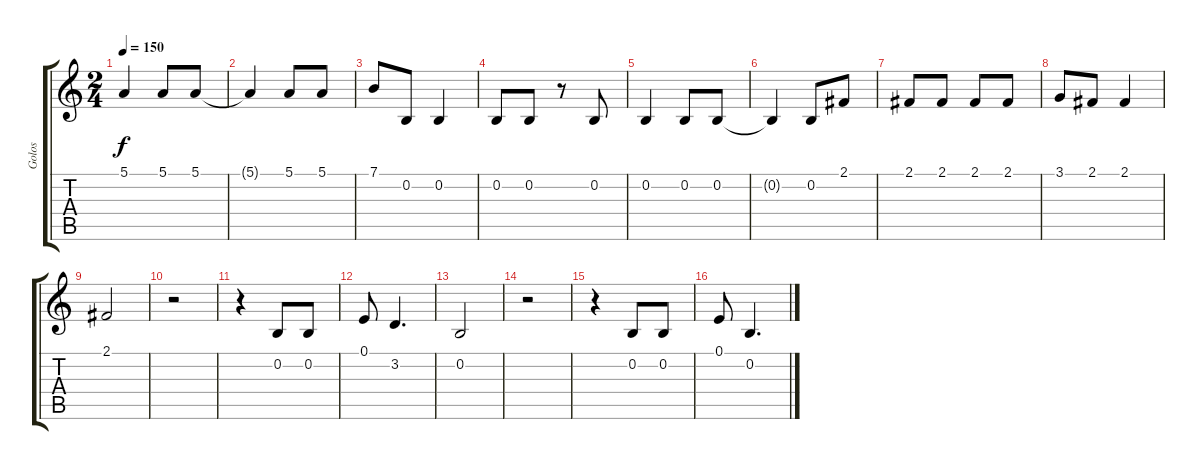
\track ("Golos" "Golos") {instrument lead6voice}
\staff {score tabs}
\tuning (E4 B3 G3 D3 A2 E2) {hide}
\ts (2 4)
\tempo 150
\clef g2
\ks c
5.1.4{dy f} 5.1.8 5.1.8 |
5.1{t}.4 5.1.8 5.1.8 |
7.1.8 0.2.8 0.2.4 |
0.2.8 0.2.8 r.8 0.2.8 |
0.2.4 0.2.8 0.2.8 |
0.2{t}.4 0.2.8 2.1.8 |
2.1.8 2.1.8 2.1.8 2.1.8 |
3.1.8 2.1.8 2.1.4 |
2.1.2 |
r.2 |
r.4 0.2.8 0.2.8 |
0.1.8 3.2.4{d} |
0.2.2 |
r.2 |
r.4 0.2.8 0.2.8 |
0.1.8 0.2.4{d}
